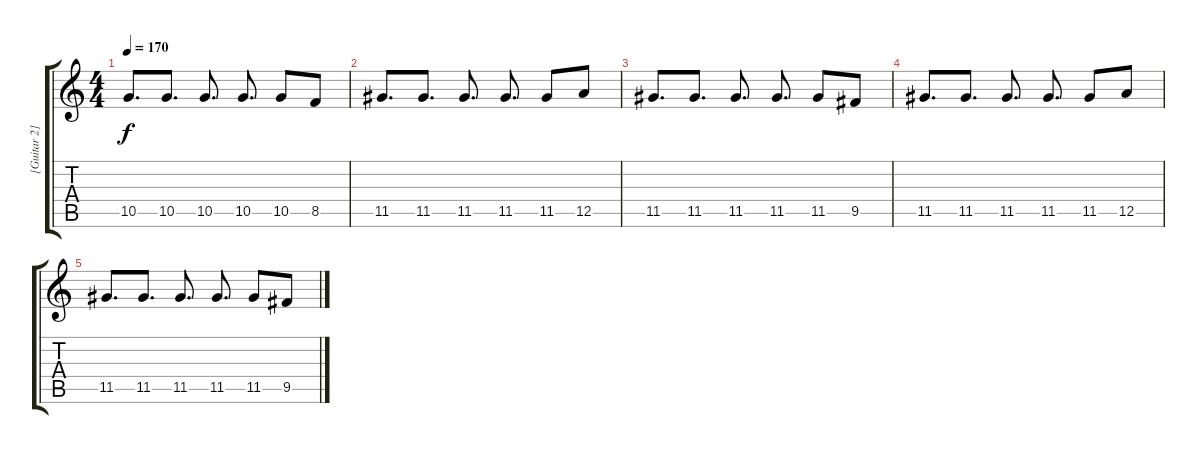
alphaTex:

\track ("[Guitar 2]" "[Guitar 2]") {instrument distortionguitar}
\staff {score tabs}
\tuning (E4 B3 G3 D3 A2 E2) {hide}
\ts (4 4)
\tempo 170
\clef g2
\ks c
10.5.8{d dy f} 10.5.8{d} 10.5.8{d} 10.5.8{d} 10.5.8 8.5.8 |
11.5.8{d} 11.5.8{d} 11.5.8{d} 11.5.8{d} 11.5.8 12.5.8 |
11.5.8{d} 11.5.8{d} 11.5.8{d} 11.5.8{d} 11.5.8 9.5.8 |
11.5.8{d} 11.5.8{d} 11.5.8{d} 11.5.8{d} 11.5.8 12.5.8 |
11.5.8{d} 11.5.8{d} 11.5.8{d} 11.5.8{d} 11.5.8 9.5.8
